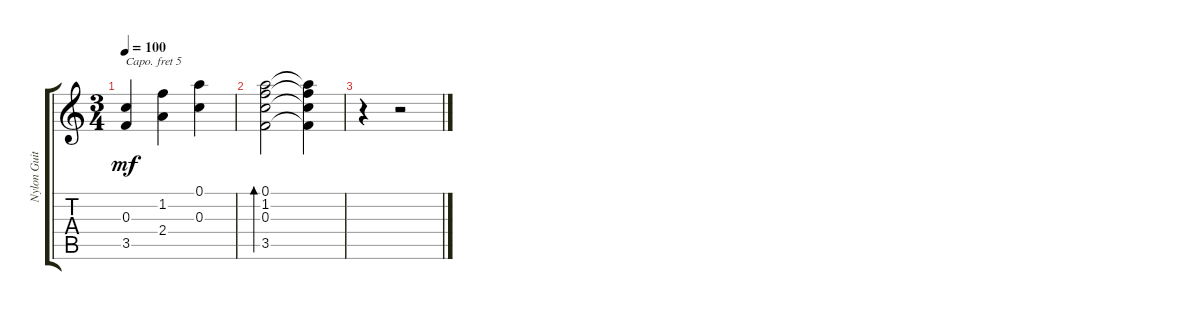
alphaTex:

\track ("Nylon Guitar" "Nylon Guit") {instrument acousticguitarnylon}
\staff {score tabs}
\capo 5
\tuning (E4 B3 G3 D3 A2 D2) {hide}
\ts (3 4)
\tempo 100
\clef g2
\ks c
(0.3 3.5).4{dy mf} (1.2 2.4).4 (0.1 0.3).4 |
(0.1 1.2 0.3 3.5).2{bd 240} (0.1{t} 1.2{t} 0.3{t} 3.5{t}).4 |
r.4 r.2
